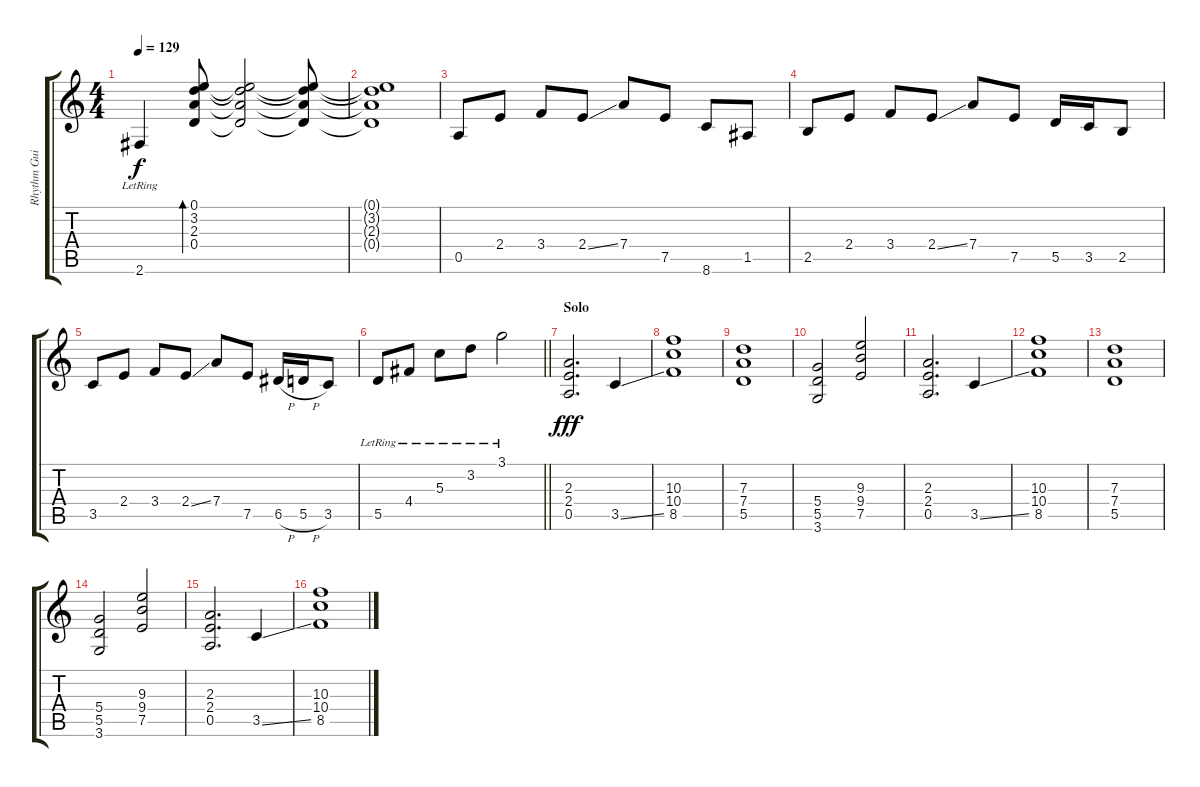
\track ("Rhythm Guitar L" "Rhythm Gui") {instrument distortionguitar}
\staff {score tabs}
\tuning (E4 B3 G3 D3 A2 E2) {hide}
\ts (4 4)
\tempo 129
\clef g2
\ks c
2.6{lr}.4{dy f} (0.1 3.2 2.3 0.4).8{bd 240} (0.1{t} 3.2{t} 2.3{t} 0.4{t}).2 (0.1{t} 3.2{t} 2.3{t} 0.4{t}).8 |
(0.1{t} 3.2{t} 2.3{t} 0.4{t}).1 |
0.5.8 2.4.8 3.4.8 2.4{ss}.8 7.4.8 7.5.8 8.6.8 1.5.8 |
2.5.8 2.4.8 3.4.8 2.4{ss}.8 7.4.8 7.5.8 5.5.16 3.5.16 2.5.8 |
3.5.8 2.4.8 3.4.8 2.4{ss}.8 7.4.8 7.5.8 6.5{h}.16 5.5{h}.16 3.5.8 |
\barLineRight lightlight
5.5{lr}.8 4.4{lr}.8 5.3{lr}.8 3.2{lr}.8 3.1{lr}.2 |
\section ("" "Solo")
(2.3 2.4 0.5).2{d dy fff volume 8 instrument distortionguitar} 3.5{ss}.4 |
(10.3 10.4 8.5).1 |
(7.3 7.4 5.5).1 |
(5.4 5.5 3.6).2 (9.3 9.4 7.5).2 |
(2.3 2.4 0.5).2{d} 3.5{ss}.4 |
(10.3 10.4 8.5).1 |
(7.3 7.4 5.5).1 |
(5.4 5.5 3.6).2 (9.3 9.4 7.5).2 |
(2.3 2.4 0.5).2{d} 3.5{ss}.4 |
(10.3 10.4 8.5).1
